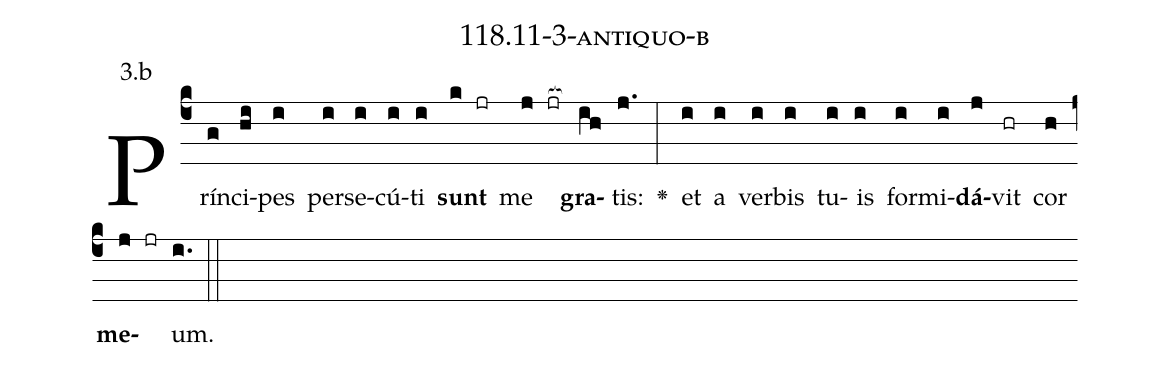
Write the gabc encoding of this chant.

name: 118.11-3-antiquo-b;
annotation: 3.b;
%%
(c4)Prín(g)ci(hi)pes(i) per(i)se(i)cú(i)ti(i) <b>sunt</b>(k jr) me(j jr[ocb:1{]) <b>gra</b>(ih[ocb:0}])tis:(j.) <v>\greheightstar</v>(:) et(i) a(i) ver(i)bis(i) tu(i)is(i) for(i)mi(i)<b>dá</b>(j)vit(hr) cor(h) <b>me</b>(j jr)um.(i.) (::)


%E(i) u(i) o(j) u(h) a(j) e.(i.) (::)
